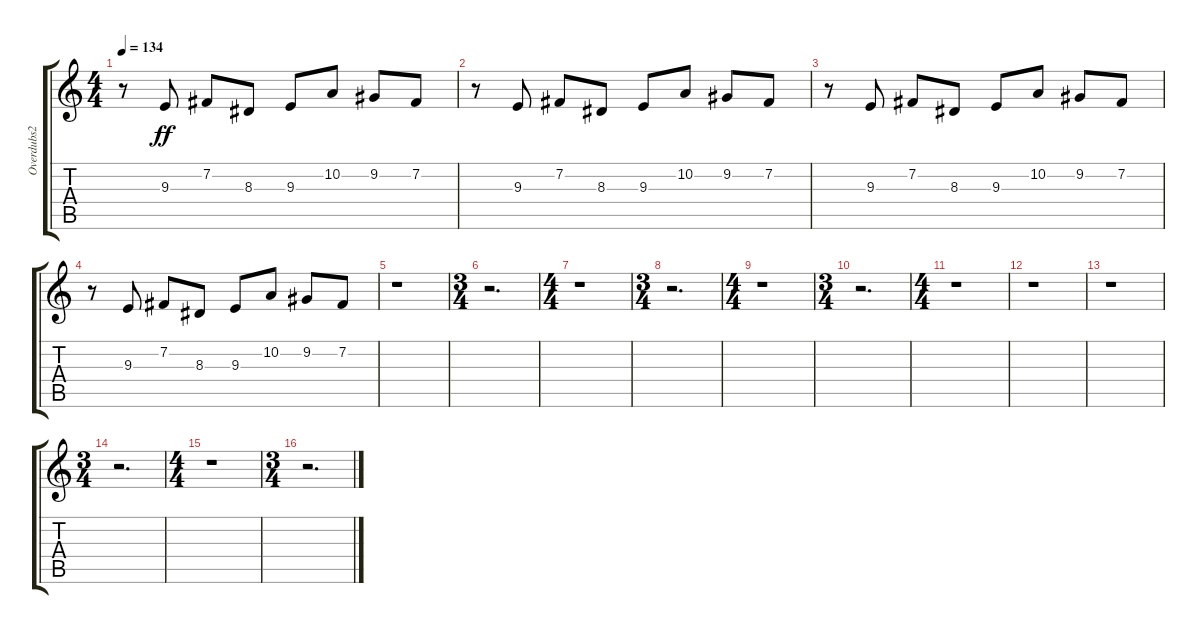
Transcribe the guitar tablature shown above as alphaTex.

\track ("Overdubs2" "Overdubs2") {instrument percussiveorgan}
\staff {score tabs}
\tuning (E4 B3 G3 D3 A2 E2) {hide}
\ts (4 4)
\tempo 134
\clef g2
\ks c
r.8{dy ff} 9.3.8 7.2.8 8.3.8 9.3.8 10.2.8 9.2.8 7.2.8 |
r.8 9.3.8 7.2.8 8.3.8 9.3.8 10.2.8 9.2.8 7.2.8 |
r.8 9.3.8 7.2.8 8.3.8 9.3.8 10.2.8 9.2.8 7.2.8 |
r.8 9.3.8 7.2.8 8.3.8 9.3.8 10.2.8 9.2.8 7.2.8 |
r.1 |
\ts (3 4)
r.2{d} |
\ts (4 4)
r.1 |
\ts (3 4)
r.2{d} |
\ts (4 4)
r.1 |
\ts (3 4)
r.2{d} |
\ts (4 4)
r.1 |
r.1 |
r.1 |
\ts (3 4)
r.2{d} |
\ts (4 4)
r.1 |
\ts (3 4)
r.2{d}
